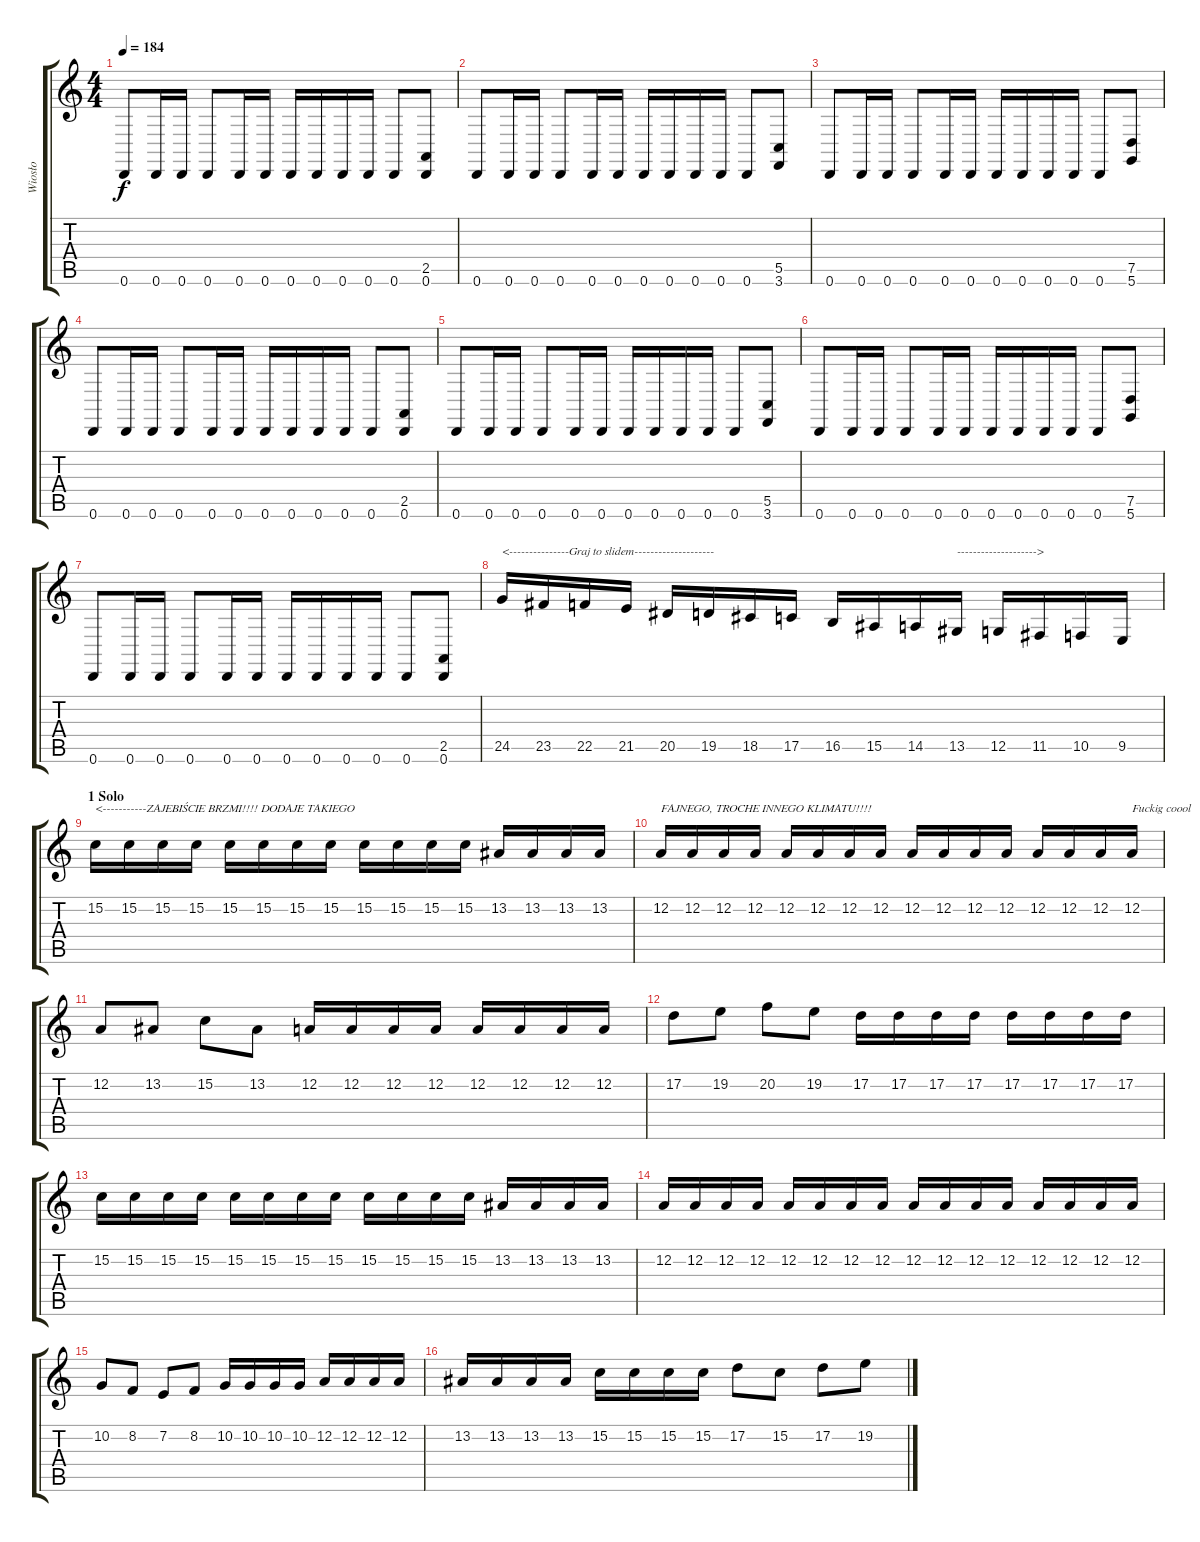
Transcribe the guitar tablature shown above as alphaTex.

\track ("Wiosło" "Wiosło") {instrument cello}
\staff {score tabs}
\tuning (D4 A3 F3 C3 G2 D2) {hide}
\ts (4 4)
\tempo 184
\clef g2
\ks c
0.6.8{dy f} 0.6.16 0.6.16 0.6.8 0.6.16 0.6.16 0.6.16 0.6.16 0.6.16 0.6.16 0.6.8 (2.5 0.6).8 |
0.6.8 0.6.16 0.6.16 0.6.8 0.6.16 0.6.16 0.6.16 0.6.16 0.6.16 0.6.16 0.6.8 (5.5 3.6).8 |
0.6.8 0.6.16 0.6.16 0.6.8 0.6.16 0.6.16 0.6.16 0.6.16 0.6.16 0.6.16 0.6.8 (7.5 5.6).8 |
0.6.8 0.6.16 0.6.16 0.6.8 0.6.16 0.6.16 0.6.16 0.6.16 0.6.16 0.6.16 0.6.8 (2.5 0.6).8 |
0.6.8 0.6.16 0.6.16 0.6.8 0.6.16 0.6.16 0.6.16 0.6.16 0.6.16 0.6.16 0.6.8 (5.5 3.6).8 |
0.6.8 0.6.16 0.6.16 0.6.8 0.6.16 0.6.16 0.6.16 0.6.16 0.6.16 0.6.16 0.6.8 (7.5 5.6).8 |
0.6.8 0.6.16 0.6.16 0.6.8 0.6.16 0.6.16 0.6.16 0.6.16 0.6.16 0.6.16 0.6.8 (2.5 0.6).8 |
24.5.16{txt "<---------------Graj to slidem--------------------"} 23.5.16 22.5.16 21.5.16 20.5.16 19.5.16 18.5.16 17.5.16 16.5.16 15.5.16 14.5.16 13.5.16{txt "-------------------->"} 12.5.16 11.5.16 10.5.16 9.5.16 |
\section ("" "1 Solo")
15.2.16{txt "<-----------ZAJEBIŚCIE BRZMI!!!! DODAJE TAKIEGO"} 15.2.16 15.2.16 15.2.16 15.2.16 15.2.16 15.2.16 15.2.16 15.2.16 15.2.16 15.2.16 15.2.16 13.2.16 13.2.16 13.2.16 13.2.16 |
12.2.16{txt "FAJNEGO, TROCHE INNEGO KLIMATU!!!!"} 12.2.16 12.2.16 12.2.16 12.2.16 12.2.16 12.2.16 12.2.16 12.2.16 12.2.16 12.2.16 12.2.16 12.2.16 12.2.16 12.2.16 12.2.16{txt "Fuckig coool"} |
12.2.8 13.2.8 15.2.8 13.2.8 12.2.16 12.2.16 12.2.16 12.2.16 12.2.16 12.2.16 12.2.16 12.2.16 |
17.2.8 19.2.8 20.2.8 19.2.8 17.2.16 17.2.16 17.2.16 17.2.16 17.2.16 17.2.16 17.2.16 17.2.16 |
15.2.16 15.2.16 15.2.16 15.2.16 15.2.16 15.2.16 15.2.16 15.2.16 15.2.16 15.2.16 15.2.16 15.2.16 13.2.16 13.2.16 13.2.16 13.2.16 |
12.2.16 12.2.16 12.2.16 12.2.16 12.2.16 12.2.16 12.2.16 12.2.16 12.2.16 12.2.16 12.2.16 12.2.16 12.2.16 12.2.16 12.2.16 12.2.16 |
10.2.8 8.2.8 7.2.8 8.2.8 10.2.16 10.2.16 10.2.16 10.2.16 12.2.16 12.2.16 12.2.16 12.2.16 |
13.2.16 13.2.16 13.2.16 13.2.16 15.2.16 15.2.16 15.2.16 15.2.16 17.2.8 15.2.8 17.2.8 19.2.8
